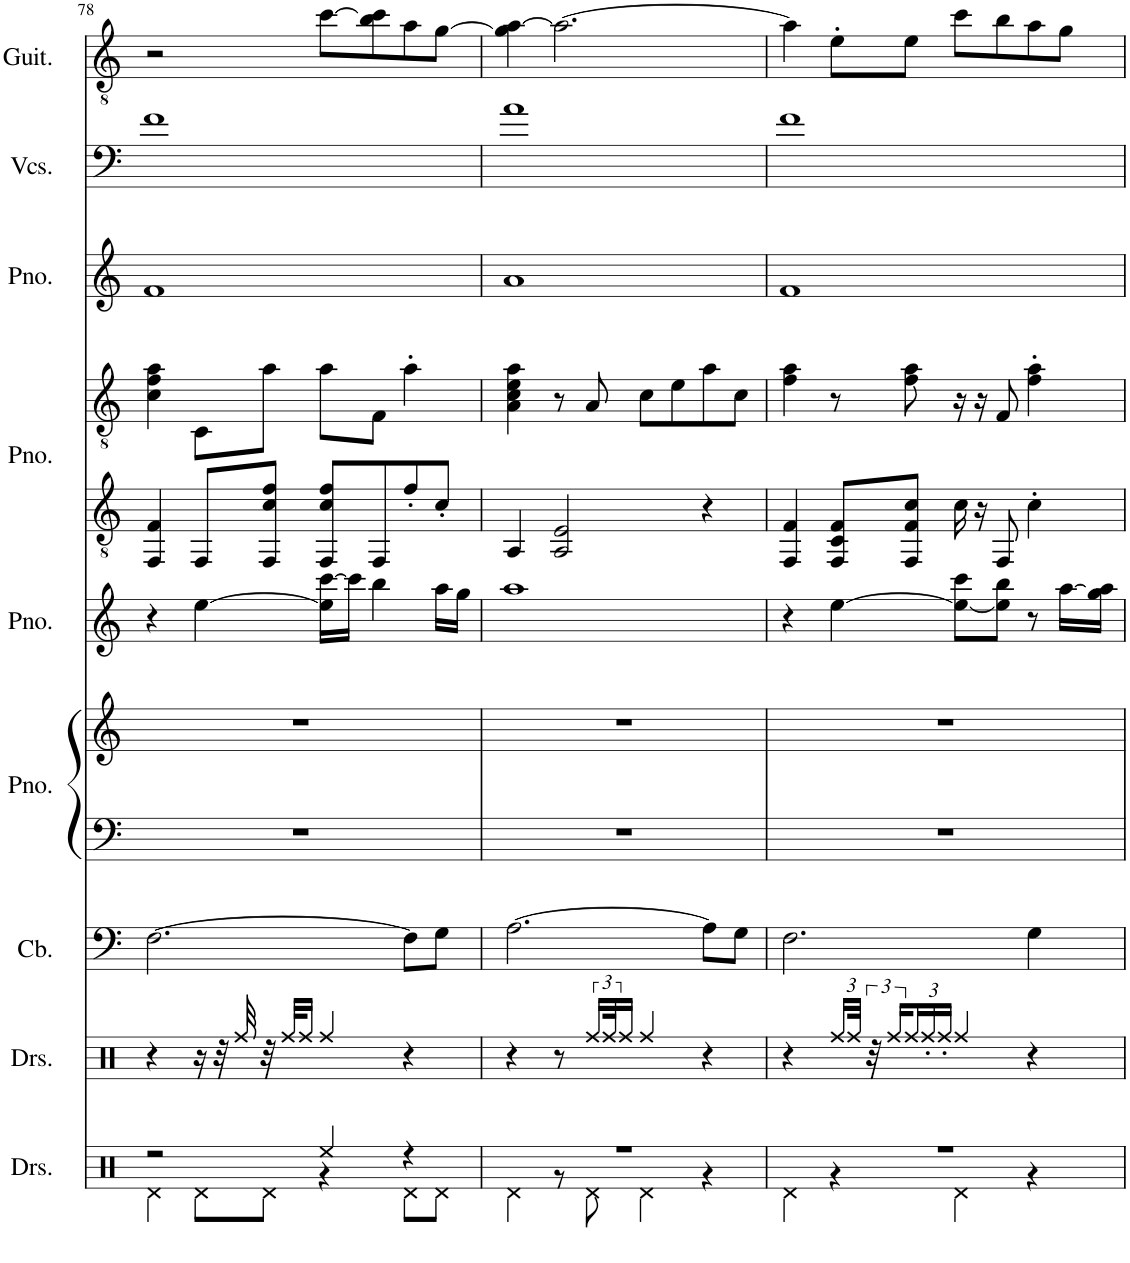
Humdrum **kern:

**kern	**kern	**kern	**kern	**kern	**kern	**kern	**kern	**kern	**kern	**kern
*part9	*part8	*part7	*part6	*part6	*part5	*part4	*part4	*part3	*part2	*part1
*staff11	*staff10	*staff9	*staff8	*staff7	*staff6	*staff5	*staff4	*staff3	*staff2	*staff1
*I"Drumset	*I"Drumset	*I"Contrabass	*I"Piano	*	*I"Piano	*I"Piano	*	*I"Piano	*I"Violoncellos	*I"Classical Guitar
*I'Drs.	*I'Drs.	*I'Cb.	*I'Pno.	*	*I'Pno.	*I'Pno.	*	*I'Pno.	*I'Vcs.	*I'Guit.
!!LO:PB:g=z
*clefX	*clefX	*clefF4	*clefF4	*clefG2	*clefG2	*clefGv2	*clefGv2	*clefG2	*clefF4	*clefGv2
*	*	*Trd7c12	*	*	*	*	*	*	*	*
*k[]	*k[]	*k[]	*k[]	*k[]	*k[]	*k[]	*k[]	*k[]	*k[]	*k[]
*M4/4	*M4/4	*M4/4	*M4/4	*M4/4	*M4/4	*M4/4	*M4/4	*M4/4	*M4/4	*M4/4
=78	=78	=78	=78	=78	=78	=78	=78	=78	=78	=78
*^	*	*	*	*	*	*	*	*	*	*
2r	4Rd\	4r	[2.F\	1r	1r	4r	4FF/ 4F/	4c\ 4f\ 4a\	1f	1f	2r
.	8Rd\L	16r	.	.	.	[4ee\	8FF/L	8C\L	.	.	.
.	.	32r	.	.	.	.	.	.	.	.	.
.	.	32Rff/	.	.	.	.	.	.	.	.	.
.	8Rd\J	32r	.	.	.	.	8FF/ 8c/ 8f/J	8a\J	.	.	.
.	.	32Rff/KLL	.	.	.	.	.	.	.	.	.
.	.	16Rff/JJ	.	.	.	.	.	.	.	.	.
4Ree/	4r	4Rff/	.	.	.	16ee\] [16ccc\LL	8FF/ 8c/ 8f/L	8a\L	.	.	[8cc\L
.	.	.	.	.	.	16ccc\JJ]	.	.	.	.	.
.	.	.	.	.	.	4bb\	8FF/	8F\J	.	.	8b\ 8cc\]
4r	8Rd\L	4r	8F\L]	.	.	.	8f'/	4a'\	.	.	8a\
.	8Rd\J	.	8G\J	.	.	16aa\LL	8c'/J	.	.	.	[8g\J
.	.	.	.	.	.	16gg\JJ	.	.	.	.	.
=79	=79	=79	=79	=79	=79	=79	=79	=79	=79	=79	=79
1r	4Rd\	4r	[2.A\	1r	1r	1aa	4AA/	4A\ 4c\ 4e\ 4a\	1a	1a	4g\] [4a\
.	8r	8r	.	.	.	.	2AA/ 2E/	8r	.	.	2.a\_
.	8Rd\	24Rff/LL	.	.	.	.	.	8A/	.	.	.
.	.	48Rff/K	.	.	.	.	.	.	.	.	.
.	.	16Rff/JJ	.	.	.	.	.	.	.	.	.
.	4Rd\	4Rff/	.	.	.	.	.	8c\L	.	.	.
.	.	.	.	.	.	.	.	8e\	.	.	.
.	4r	4r	8A\L]	.	.	.	4r	8a\	.	.	.
.	.	.	8G\J	.	.	.	.	8c\J	.	.	.
=80	=80	=80	=80	=80	=80	=80	=80	=80	=80	=80	=80
1r	4Rd\	4r	2.F\	1r	1r	4r	4FF/ 4F/	4f\ 4a\	1f	1f	4a\]
*	*	*Xbrackettup	*	*	*	*	*	*	*	*	*
.	4r	24Rff/LL	.	.	.	[4ee\	8FF/ 8C/ 8F/L	8r	.	.	8e'\L
.	.	48Rff/JJk	.	.	.	.	.	.	.	.	.
*	*	*brackettup	*	*	*	*	*	*	*	*	*
.	.	48r	.	.	.	.	.	.	.	.	.
.	.	24Rff/LL	.	.	.	.	.	.	.	.	.
*	*	*Xbrackettup	*	*	*	*	*	*	*	*	*
.	.	24Rff/	.	.	.	.	8FF/ 8F/ 8c/J	8f\ 8a\	.	.	8e\J
.	.	24Rff'/	.	.	.	.	.	.	.	.	.
.	.	24Rff'/JJ	.	.	.	.	.	.	.	.	.
.	4Rd\	4Rff/	.	.	.	8ee\_ 8ccc\L	16c\	16r	.	.	8cc\L
.	.	.	.	.	.	.	16r	16r	.	.	.
.	.	.	.	.	.	8ee\] 8bb\J	8FF/	8F/	.	.	8b\
.	4r	4r	4G\	.	.	8r	4c'\	4f\' 4a\'	.	.	8a\
.	.	.	.	.	.	[16aa\LL	.	.	.	.	8g\J
.	.	.	.	.	.	16gg\ 16aa\]JJ	.	.	.	.	.
*v	*v	*	*	*	*	*	*	*	*	*	*
=	=	=	=	=	=	=	=	=	=	=
*-	*-	*-	*-	*-	*-	*-	*-	*-	*-	*-
